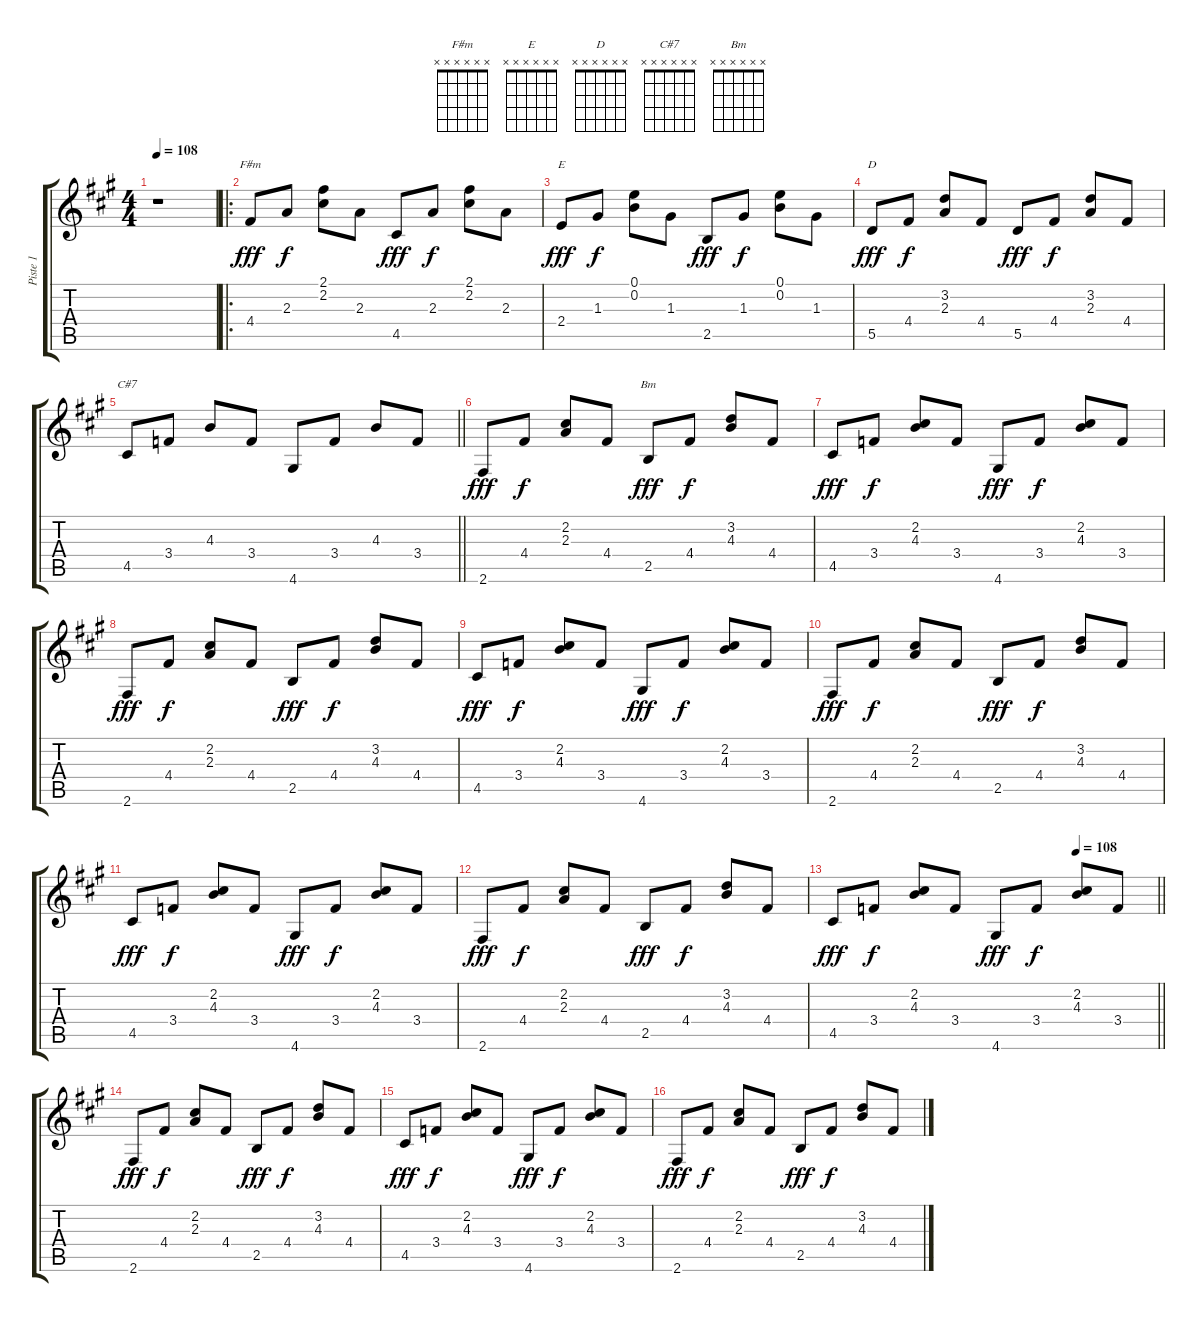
\track ("Piste 1" "Piste 1") {instrument acousticguitarnylon}
\staff {score tabs}
\tuning (E4 B3 G3 D3 A2 E2) {hide}
\chord ("F#m" x x x x x x)
\chord ("E" x x x x x x)
\chord ("D" x x x x x x)
\chord ("C#7" x x x x x x)
\chord ("Bm" x x x x x x)
\ts (4 4)
\tempo 108
\clef g2
\ks f#minor
r.1{dy fff instrument acousticguitarnylon} |
\ro
4.4.8{ch "F#m"} 2.3.8{dy f} (2.1 2.2).8 2.3.8 4.5.8{dy fff} 2.3.8{dy f} (2.1 2.2).8 2.3.8 |
2.4.8{ch "E" dy fff} 1.3.8{dy f} (0.1 0.2).8 1.3.8 2.5.8{dy fff} 1.3.8{dy f} (0.1 0.2).8 1.3.8 |
5.5.8{ch "D" dy fff} 4.4.8{dy f} (3.2 2.3).8 4.4.8 5.5.8{dy fff} 4.4.8{dy f} (3.2 2.3).8 4.4.8 |
\barLineRight lightlight
4.5.8{ch "C#7"} 3.4.8 4.3.8 3.4.8 4.6.8 3.4.8 4.3.8 3.4.8 |
2.6.8{dy fff} 4.4.8{dy f} (2.2 2.3).8 4.4.8 2.5.8{ch "Bm" dy fff} 4.4.8{dy f} (3.2 4.3).8 4.4.8 |
4.5.8{dy fff} 3.4.8{dy f} (2.2 4.3).8 3.4.8 4.6.8{dy fff} 3.4.8{dy f} (2.2 4.3).8 3.4.8 |
2.6.8{dy fff} 4.4.8{dy f} (2.2 2.3).8 4.4.8 2.5.8{dy fff} 4.4.8{dy f} (3.2 4.3).8 4.4.8 |
4.5.8{dy fff} 3.4.8{dy f} (2.2 4.3).8 3.4.8 4.6.8{dy fff} 3.4.8{dy f} (2.2 4.3).8 3.4.8 |
2.6.8{dy fff} 4.4.8{dy f} (2.2 2.3).8 4.4.8 2.5.8{dy fff} 4.4.8{dy f} (3.2 4.3).8 4.4.8 |
4.5.8{dy fff} 3.4.8{dy f} (2.2 4.3).8 3.4.8 4.6.8{dy fff} 3.4.8{dy f} (2.2 4.3).8 3.4.8 |
2.6.8{dy fff} 4.4.8{dy f} (2.2 2.3).8 4.4.8 2.5.8{dy fff} 4.4.8{dy f} (3.2 4.3).8 4.4.8 |
\tempo (108 0.75)
\barLineRight lightlight
4.5.8{dy fff} 3.4.8{dy f} (2.2 4.3).8 3.4.8 4.6.8{dy fff} 3.4.8{dy f} (2.2 4.3).8 3.4.8 |
2.6.8{dy fff} 4.4.8{dy f} (2.2 2.3).8 4.4.8 2.5.8{dy fff} 4.4.8{dy f} (3.2 4.3).8 4.4.8 |
4.5.8{dy fff} 3.4.8{dy f} (2.2 4.3).8 3.4.8 4.6.8{dy fff} 3.4.8{dy f} (2.2 4.3).8 3.4.8 |
2.6.8{dy fff} 4.4.8{dy f} (2.2 2.3).8 4.4.8 2.5.8{dy fff} 4.4.8{dy f} (3.2 4.3).8 4.4.8
